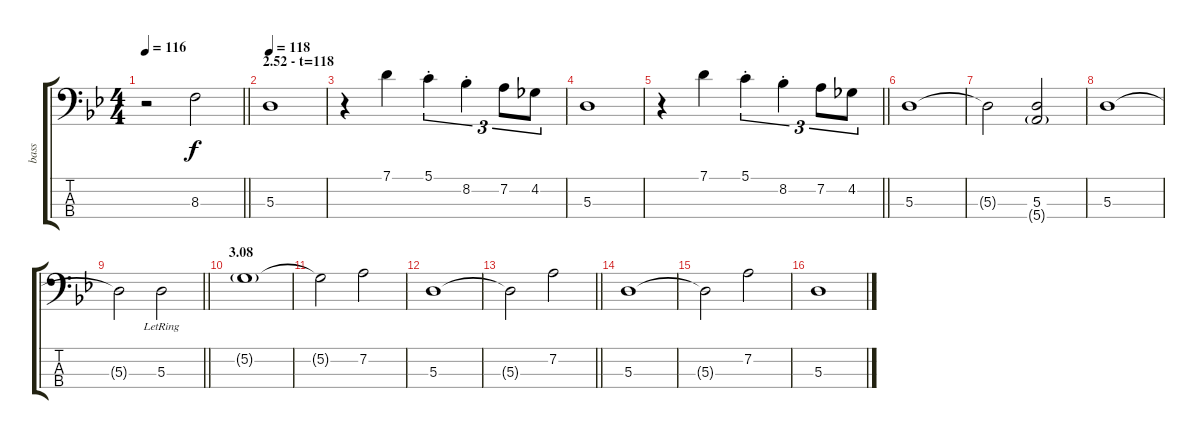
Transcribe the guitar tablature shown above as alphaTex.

\track ("bass" "bass") {instrument acousticbass}
\staff {score tabs}
\tuning (G2 D2 A1 E1) {hide}
\ts (4 4)
\tempo 116
\clef f4
\barLineRight lightlight
\ks bb
r.2{dy f} 8.3.2 |
\section ("" "2.52 - t=118")
\tempo 118
5.3.1 |
r.4 7.1.4 5.1{st}.4{tu (3 2)} 8.2{st}.4{tu (3 2)} 7.2.8{tu (3 2)} 4.2.8{tu (3 2)} |
5.3.1 |
\barLineRight lightlight
r.4 7.1.4 5.1{st}.4{tu (3 2)} 8.2{st}.4{tu (3 2)} 7.2.8{tu (3 2)} 4.2.8{tu (3 2)} |
5.3.1 |
5.3{t}.2 (5.3 5.4{g}).2 |
5.3.1 |
\barLineRight lightlight
5.3{t}.2 5.3{lr}.2 |
\section ("" "3.08")
5.2{g}.1 |
5.2{t}.2 7.2.2 |
5.3.1 |
\barLineRight lightlight
5.3{t}.2 7.2.2 |
5.3.1 |
5.3{t}.2 7.2.2 |
5.3.1
